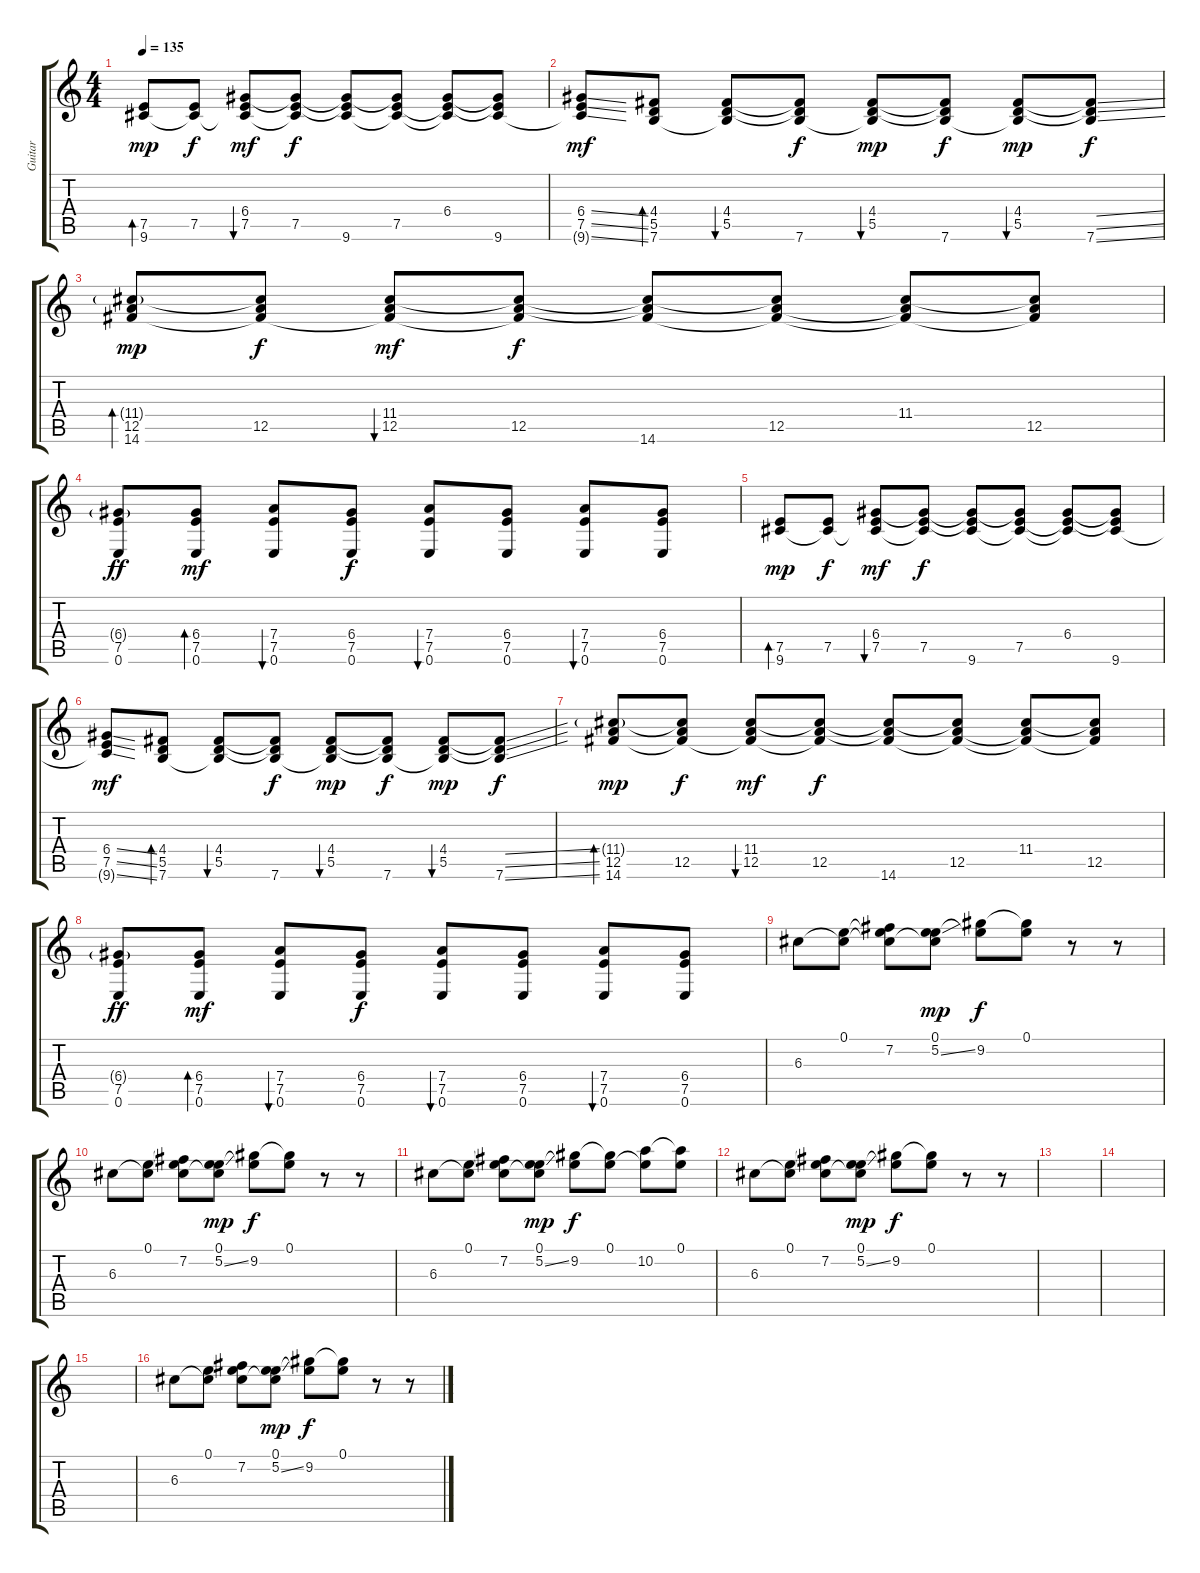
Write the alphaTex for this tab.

\track ("Guitar" "Guitar") {instrument acousticguitarsteel}
\staff {score tabs}
\tuning (E4 B3 G3 D3 A2 E2) {hide}
\ts (4 4)
\tempo 135
\clef g2
\ks c
(7.5 9.6).8{bd 60 dy mp} (7.5 9.6{t}).8{dy f} (6.4 7.5 9.6{t}).8{bu 60 dy mf} (6.4{t} 7.5 9.6{t}).8{dy f} (6.4{t} 7.5{t} 9.6).8 (6.4{t} 7.5 9.6{t}).8 (6.4 7.5{t} 9.6{t}).8 (6.4{t} 7.5{t} 9.6).8 |
(6.4{ss} 7.5{ss} 9.6{ss t}).8{dy mf} (4.4 5.5 7.6).8{bd 60} (4.4 5.5 7.6{t}).8{bu 60} (4.4{t} 5.5{t} 7.6).8{dy f} (4.4 5.5 7.6{t}).8{bu 60 dy mp} (4.4{t} 5.5{t} 7.6).8{dy f} (4.4 5.5 7.6{t}).8{bu 60 dy mp} (4.4{ss t} 5.5{ss t} 7.6{ss}).8{dy f} |
(11.4{g} 12.5 14.6).8{bd 60 dy mp} (11.4{t} 12.5 14.6{t}).8{dy f} (11.4 12.5 14.6{t}).8{bu 60 dy mf} (11.4{t} 12.5 14.6{t}).8{dy f} (11.4{t} 12.5{t} 14.6).8 (11.4{t} 12.5 14.6{t}).8 (11.4 12.5{t} 14.6{t}).8 (11.4{t} 12.5 14.6{t}).8 |
(6.4{g} 7.5 0.6).8{dy ff} (6.4 7.5 0.6).8{bd 60 dy mf} (7.4 7.5 0.6).8{bu 60} (6.4 7.5 0.6).8{dy f} (7.4 7.5 0.6).8{bu 60} (6.4 7.5 0.6).8 (7.4 7.5 0.6).8{bu 60} (6.4 7.5 0.6).8 |
(7.5 9.6).8{bd 60 dy mp} (7.5 9.6{t}).8{dy f} (6.4 7.5 9.6{t}).8{bu 60 dy mf} (6.4{t} 7.5 9.6{t}).8{dy f} (6.4{t} 7.5{t} 9.6).8 (6.4{t} 7.5 9.6{t}).8 (6.4 7.5{t} 9.6{t}).8 (6.4{t} 7.5{t} 9.6).8 |
(6.4{ss} 7.5{ss} 9.6{ss t}).8{dy mf} (4.4 5.5 7.6).8{bd 60} (4.4 5.5 7.6{t}).8{bu 60} (4.4{t} 5.5{t} 7.6).8{dy f} (4.4 5.5 7.6{t}).8{bu 60 dy mp} (4.4{t} 5.5{t} 7.6).8{dy f} (4.4 5.5 7.6{t}).8{bu 60 dy mp} (4.4{ss t} 5.5{ss t} 7.6{ss}).8{dy f} |
(11.4{g} 12.5 14.6).8{bd 60 dy mp} (11.4{t} 12.5 14.6{t}).8{dy f} (11.4 12.5 14.6{t}).8{bu 60 dy mf} (11.4{t} 12.5 14.6{t}).8{dy f} (11.4{t} 12.5{t} 14.6).8 (11.4{t} 12.5 14.6{t}).8 (11.4 12.5{t} 14.6{t}).8 (11.4{t} 12.5 14.6{t}).8 |
(6.4{g} 7.5 0.6).8{dy ff} (6.4 7.5 0.6).8{bd 60 dy mf} (7.4 7.5 0.6).8{bu 60} (6.4 7.5 0.6).8{dy f} (7.4 7.5 0.6).8{bu 60} (6.4 7.5 0.6).8 (7.4 7.5 0.6).8{bu 60} (6.4 7.5 0.6).8 |
6.3.8 (0.1 6.3{t}).8 (0.1{t} 7.2 6.3{t}).8 (0.1 5.2{ss} 6.3{t}).8{dy mp} (0.1{t} 9.2).8{dy f} (0.1 9.2{t}).8 r.8 r.8 |
6.3.8 (0.1 6.3{t}).8 (0.1{t} 7.2 6.3{t}).8 (0.1 5.2{ss} 6.3{t}).8{dy mp} (0.1{t} 9.2).8{dy f} (0.1 9.2{t}).8 r.8 r.8 |
6.3.8 (0.1 6.3{t}).8 (0.1{t} 7.2 6.3{t}).8 (0.1 5.2{ss} 6.3{t}).8{dy mp} (0.1{t} 9.2).8{dy f} (0.1 9.2{t}).8 (0.1{t} 10.2).8 (0.1 10.2{t}).8 |
6.3.8 (0.1 6.3{t}).8 (0.1{t} 7.2 6.3{t}).8 (0.1 5.2{ss} 6.3{t}).8{dy mp} (0.1{t} 9.2).8{dy f} (0.1 9.2{t}).8 r.8 r.8 |
|
|
|
6.3.8 (0.1 6.3{t}).8 (0.1{t} 7.2 6.3{t}).8 (0.1 5.2{ss} 6.3{t}).8{dy mp} (0.1{t} 9.2).8{dy f} (0.1 9.2{t}).8 r.8 r.8
